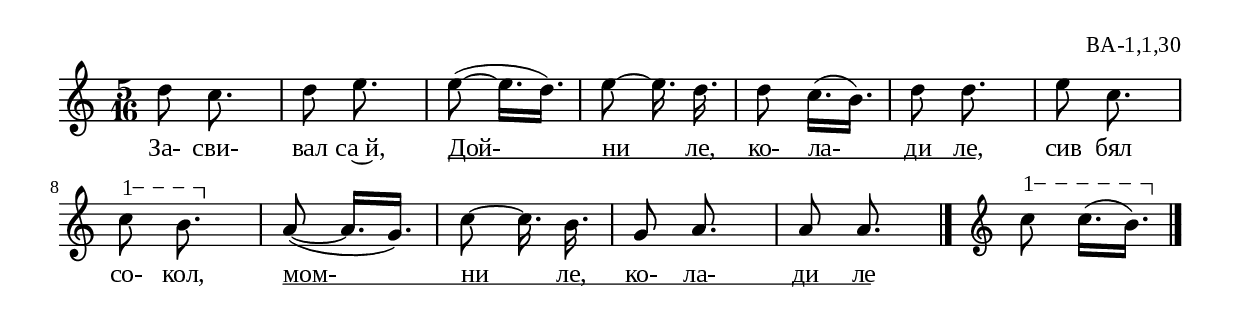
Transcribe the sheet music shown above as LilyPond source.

%{
ba_001_1_30
%}

\include "td-preamble.ly"

\score {
\relative c'' {
%\tempo 8 = 152
\time 5/16
d8 c8.\noBeam | d8 e8.\noBeam | e8(~ e16.[ d]) | e8~ e16.\noBeam d | d8 c16.[( b]) |
d8 d8.\noBeam | e8 c8.\noBeam | 
\varA
c8\startTextSpan b8.\stopTextSpan\noBeam | 
a8(~ a16.[ g]) | 
c8~ c16.\noBeam b | g8 a8.\noBeam a8 a8.\noBeam
 \bar "|." 
 \endmmm
\varA
c8\startTextSpan c16.[( b\stopTextSpan\noBeam])
 \bar "|." 
}
\addlyrics { За- сви- вал са~й, 
Дой- \startTextSpan ни ле, ко- ла- ди ле, \stopTextSpan
сив бял со- кол, 
мом- \startTextSpan ни ле, ко- ла- ди ле \stopTextSpan }
%
\layout {
  indent = #0
  line-width = 190\mm
  ragged-right=##f
\context {
      \Lyrics
      \consists "Text_spanner_engraver"
      \override TextSpanner #'direction = #DOWN
      \override TextSpanner #'style = #'line    
      \override TextSpanner #'outside-staff-priority = ##f
      \override TextSpanner #'padding = #0.2 % sets the distance of the line from the lyrics
      \override TextSpanner #'bound-details =
      #`((left . ((Y . 0)
                  (padding . 0)
                  (attach-dir . ,LEFT)))
         (left-broken . ((end-on-note . #t)))
         (right . ((Y . 0)
                   (padding . 0)
                   (attach-dir . ,RIGHT))))
    }

}
%
\midi { 
	\context {
		\Score tempoWholesPerMinute = #(ly:make-moment 152 8)
		}
	}
}
%
\header{
  opus = "ВА-1,1,30"
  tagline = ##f
}


